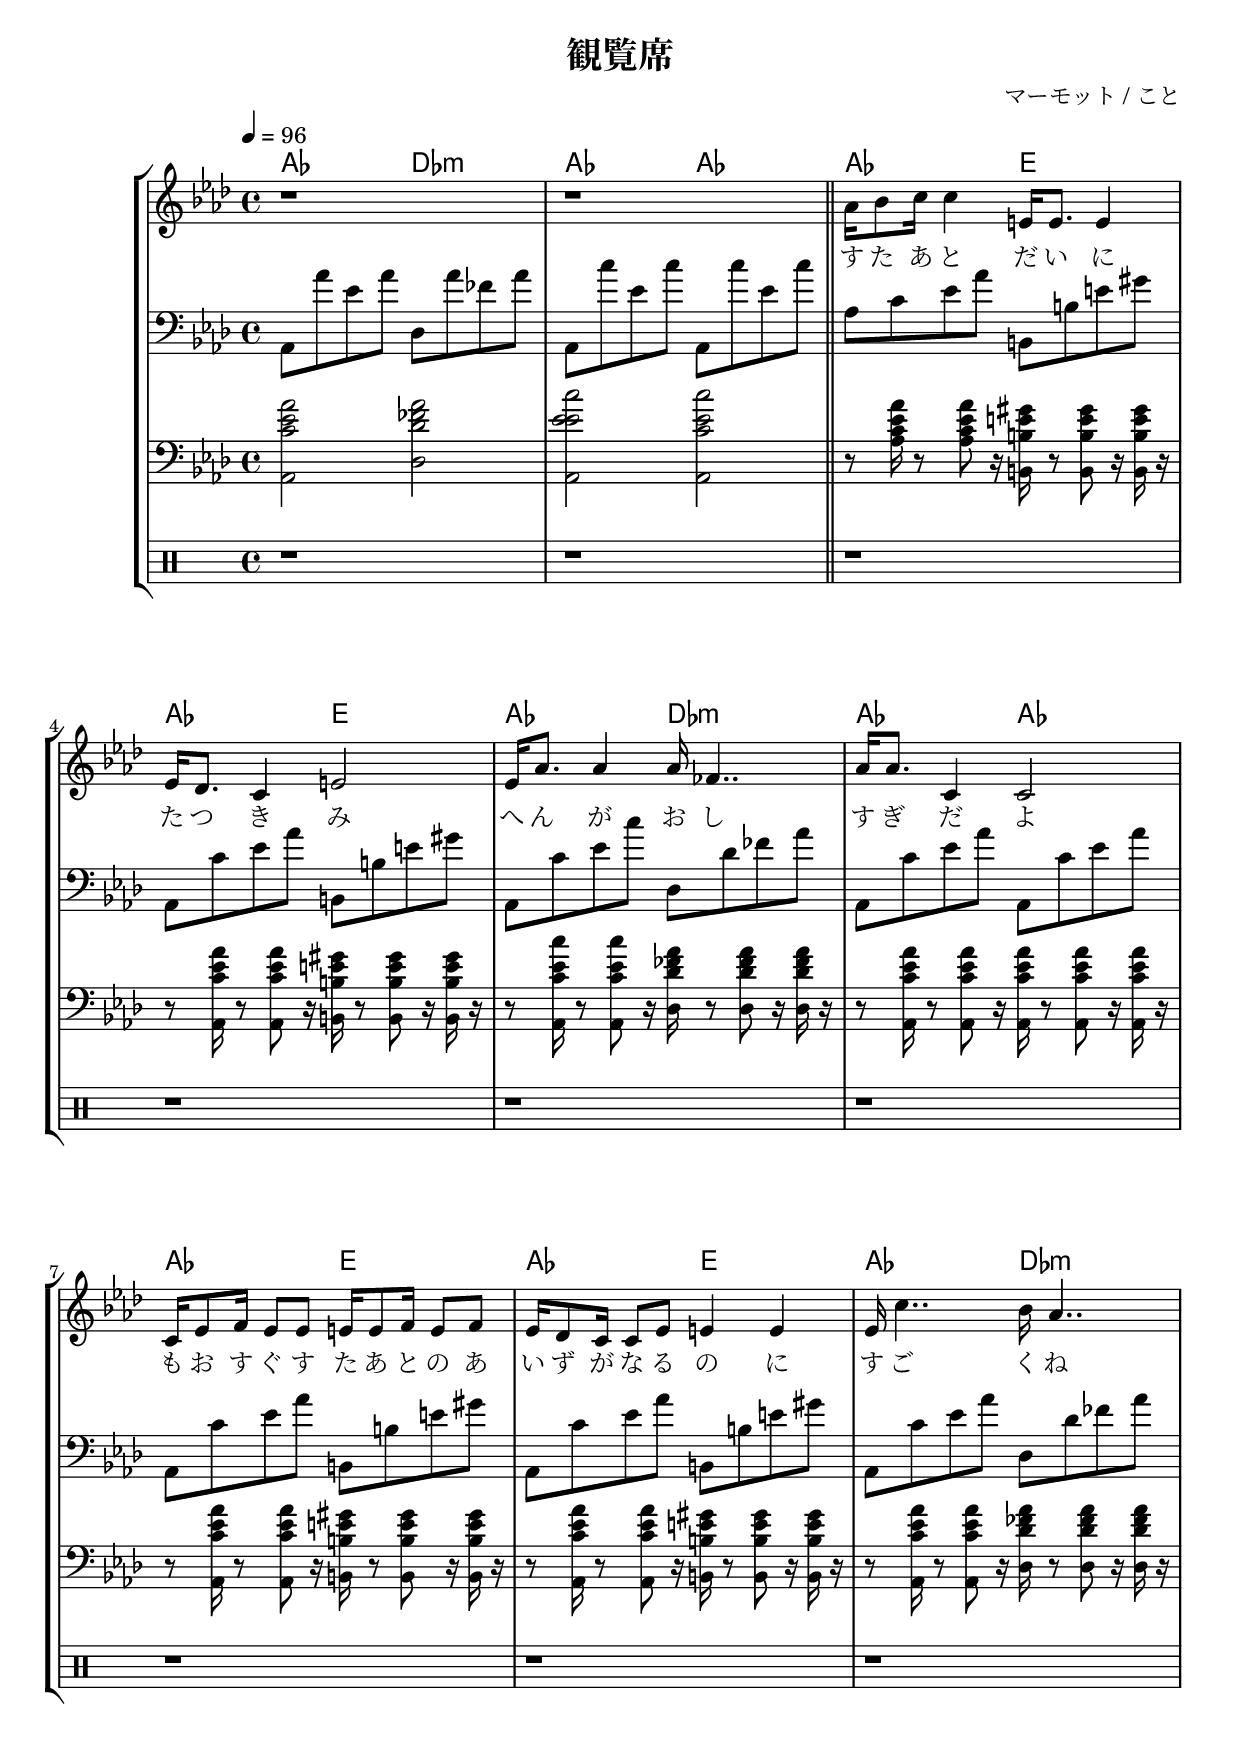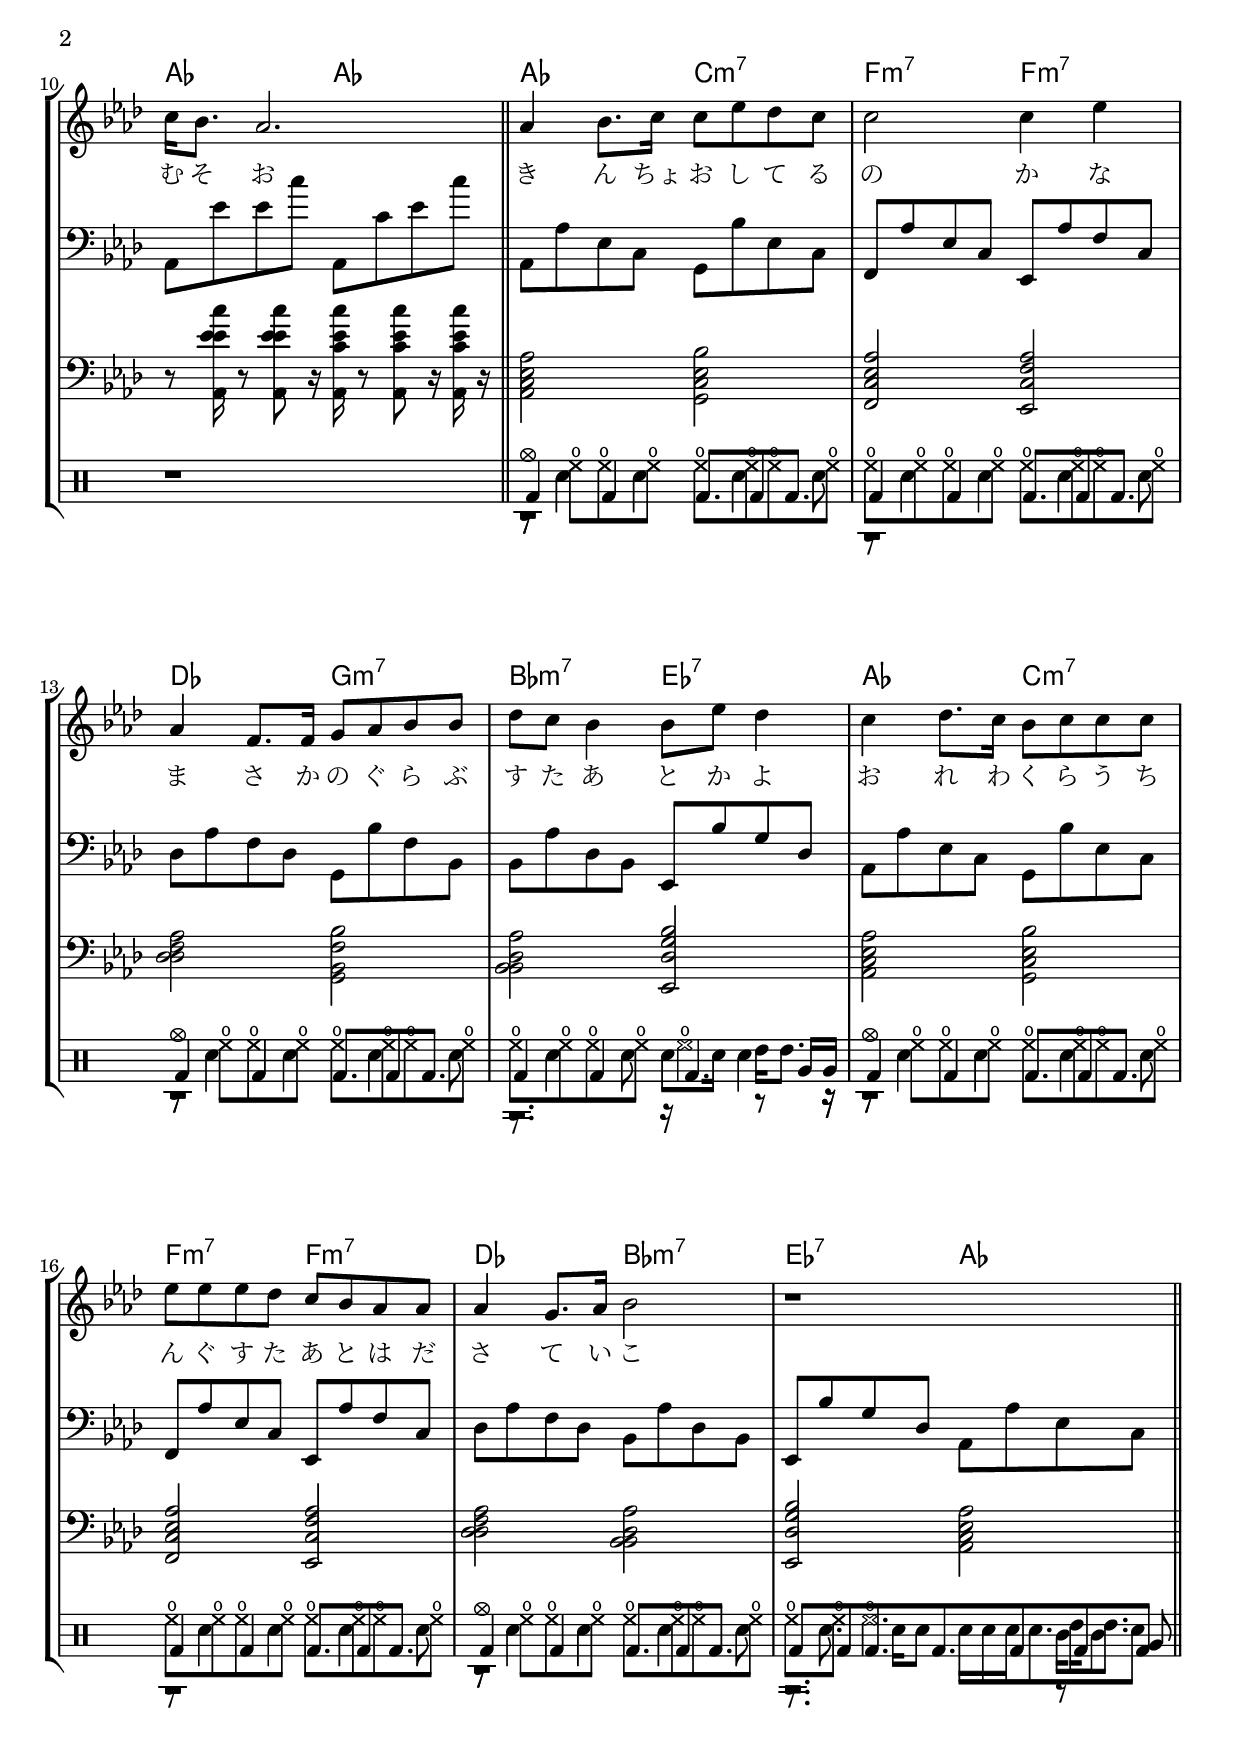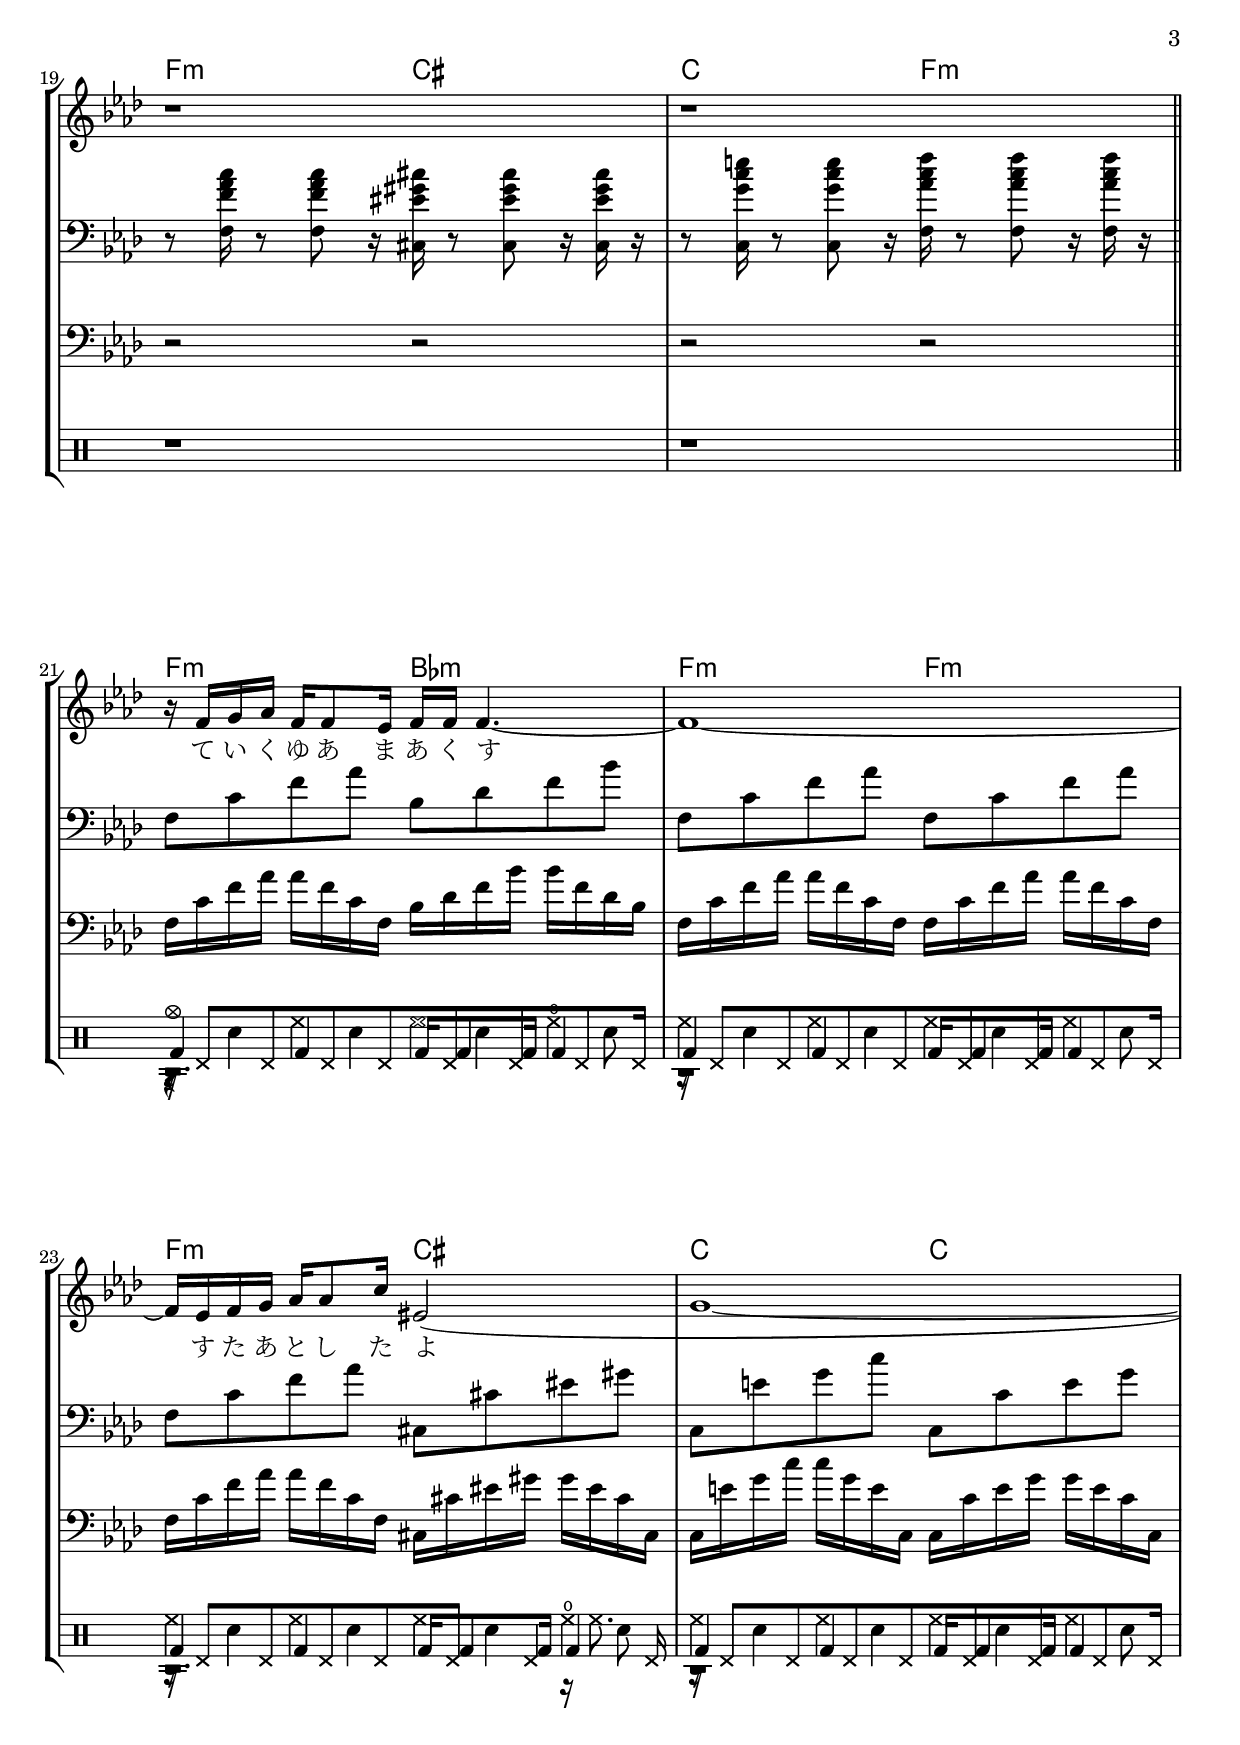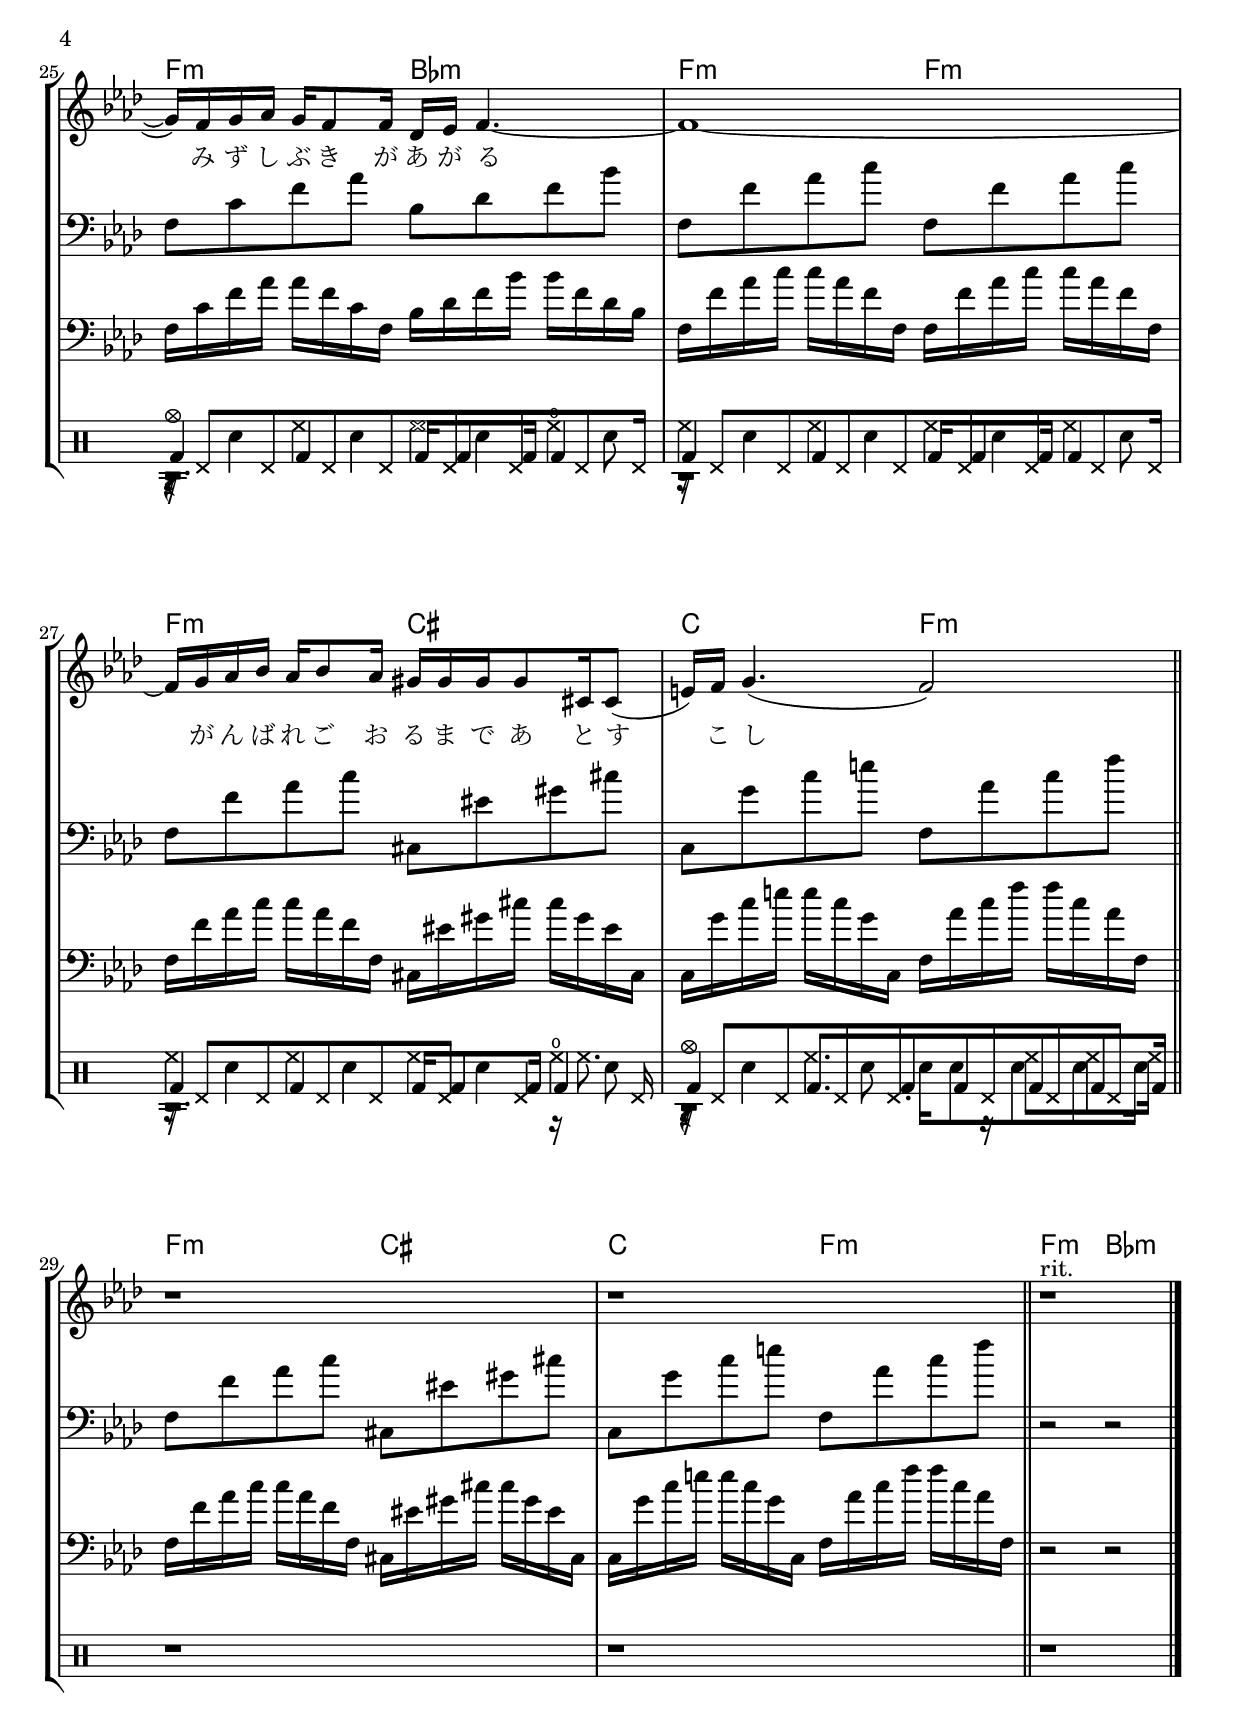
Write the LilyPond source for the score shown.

\version "2.12.1"

\header {
	title = \markup {観覧席}
	composer = \markup \center-column {"マーモット / こと"}
}

harmony = \chordmode {
	as2 des:m as as 

	as e as e as des:m as as as e as e as des:m as as 

	as c:min7 f:min7 f:min7 des g:min7 bes:min7 es:7 as c:min7 f:min7 f:min7 des bes:min7 es:7 as 

	f:m cis c f:m 

	f:m bes:m f:m f:m f:m cis c c f:m bes:m f:m f:m f:m cis c f:m 

	f:m cis c f:m 

	f:m bes:m 
}

melody = {
	\key as \major
	\tempo 4 = 96
	r1 | r1   
	\set Staff.midiInstrument = #"mmi0.42"
	 as'16  bes'8  c''16  c''4  e'16  e'8.  e'4 
	es'16  des'8.  c'4  e'2 
	es'16  as'8.  as'4  as'16  fes'4.. 
	as'16  as'8.  c'4  c'2 
	c'16  es'8  f'16  es'8  es'8  e'16  e'8  f'16  e'8  f'8 
	es'16  des'8  c'16  c'8  es'8  e'4  e'4 
	es'16  c''4..  bes'16  as'4.. 
	c''16  bes'8.  as'2.
	\set Staff.midiInstrument = #"mmi0.42"
	 as'4  bes'8.  c''16  c''8  es''8  des''8  c''8 
	c''2  c''4  es''4 
	as'4  f'8.  f'16  g'8  as'8  bes'8  bes'8 
	des''8  c''8  bes'4  bes'8  es''8  des''4 
	c''4  des''8.  c''16  bes'8  c''8  c''8  c''8 
	es''8  es''8  es''8  des''8  c''8  bes'8  as'8  as'8 
	as'4  g'8.  as'16  bes'2
	r1 	r1 | r1   
	\set Staff.midiInstrument = #"mmi0.42"
	r16 f'16  g'16  as'16  f'16  f'8  es'16  f'16  f'16  f'4.~ 
	f'1~ 
	f'16  es'16  f'16  g'16  as'16  as'8  c''16  eis'2 
	(g'1~ 
	g'16)  f'16  g'16  as'16  g'16  f'8  f'16  des'16  es'16  f'4.~ 
	f'1~ 
	f'16  g'16  as'16  bes'16  as'16  bes'8  as'16  gis'16  gis'16  gis'16  gis'8  cis'16  cis'8 
	(e'16)  f'16  g'4.  (f'2)
	r1 | r1   
	r1^"rit." \bar "|."
}

words = \lyricmode {
	
	す  た  あ  と  だ  い  に  た  つ  き  み  へ  ん  が  お  し  す  ぎ  だ  よ  も  お  す  ぐ  す  た  あ  と  の  あ  い  ず  が  な  る  の  に  す  ご  く  ね  む  そ  お  
	き  ん  ちょ  お  し  て  る  の  か  な  ま  さ  か  の  ぐ  ら  ぶ  す  た  あ  と  か  よ  お  れ  わ  く  ら  う  ち  ん  ぐ  す  た  あ  と  は  だ  さ  て  い  こ  
	
	て  い  く  ゆ  あ  ま  あ  く  す  す  た  あ  と  し  た  よ  み  ず  し  ぶ  き  が  あ  が  る  が  ん  ば  れ  ご  お  る  ま  で  あ  と  す  こ  し  
	
	
}

tempochange = {
	\tempo 4 = 96
	r1 | r1 \bar "||"
	\tempo 4 = 96
	r1 | r1 | r1 | r1 | r1 | r1 | r1 | r1 \bar "||"
	\tempo 4 = 96
	r1 | r1 | r1 | r1 | r1 | r1 | r1 | r1 \bar "||"
	\tempo 4 = 96
	r1 | r1 \bar "||"
	\tempo 4 = 96
	r1 | r1 | r1 | r1 | r1 | r1 | r1 | r1 \bar "||"
	\tempo 4 = 96
	r1 | r1 \bar "||"
	\tempo 4 = 96
	\tempo 4 = 72 r2 \tempo 4 = 64 r2 \bar "|."
}

mainacc = {
	\clef bass
	\set Staff.midiInstrument = #"Acoustic Guitar (nylon)"
	\key as \major
	\tempo 4 = 96
	as,8 as' es' as'
	des8 as' fes' as'
	as,8 c'' es' c''
	as,8 c'' es' c''
	\bar "||"

	\set Staff.midiInstrument = #"Acoustic Guitar (nylon)"
	as8 c'8 es'8 as'8
	b,8 b8 e'8 gis'8
	as,8 c'8 es'8 as'8
	b,8 b8 e'8 gis'8
	as,8 c'8 es'8 c''8
	des8 des'8 fes'8 as'8
	as,8 c'8 es'8 as'8
	as,8 c'8 es'8 as'8
	as,8 c'8 es'8 as'8
	b,8 b8 e'8 gis'8
	as,8 c'8 es'8 as'8
	b,8 b8 e'8 gis'8
	as,8 c'8 es'8 as'8
	des8 des'8 fes'8 as'8
	as,8 es'8 es'8 c''8
	as,8 c'8 es'8 c''8
	\bar "||"

	\set Staff.midiInstrument = #"Overdriven Guitar"
	as,8 as es c
	g,8 bes es c
	f,8 as es c
	es,8 as f c
	des8 as f des
	g,8 bes f bes,
	bes,8 as des bes,
	es,8 bes g des
	as,8 as es c
	g,8 bes es c
	f,8 as es c
	es,8 as f c
	des8 as f des
	bes,8 as des bes,
	es,8 bes g des
	as,8 as es c
	\bar "||"

	\set Staff.midiInstrument = #"FX 1 (rain)"
	r8 <f f' as' c''>16 r8 <f f' as' c''>8 r16
	<cis eis' gis' cis''>16 r8      <cis eis' gis' cis''>8 r16 <cis eis' gis' cis''>16 r16
	r8 <c g' c'' e''>16 r8 <c g' c'' e''>8 r16
	<f as' c'' f''>16 r8      <f as' c'' f''>8 r16 <f as' c'' f''>16 r16
	\bar "||"

	\set Staff.midiInstrument = #"FX 1 (rain)"
	f8 c'8 f'8 as'8
	bes8 des'8 f'8 bes'8
	f8 c'8 f'8 as'8
	f8 c'8 f'8 as'8
	f8 c'8 f'8 as'8
	cis8 cis'8 eis'8 gis'8
	c8 e'8 g'8 c''8
	c8 c'8 e'8 g'8
	f8 c'8 f'8 as'8
	bes8 des'8 f'8 bes'8
	f8 f'8 as'8 c''8
	f8 f'8 as'8 c''8
	f8 f'8 as'8 c''8
	cis8 eis'8 gis'8 cis''8
	c8 g'8 c''8 e''8
	f8 as'8 c''8 f''8
	\bar "||"

	\set Staff.midiInstrument = #"Acoustic Guitar (steel)"
	f8 f'8 as'8 c''8
	cis8 eis'8 gis'8 cis''8
	c8 g'8 c''8 e''8
	f8 as'8 c''8 f''8
	\bar "||"

	\set Staff.midiInstrument = #"Acoustic grand"
	r2
	r2
	\bar "|."
}

subacc = {
	\clef bass
	\set Staff.midiInstrument = #"Harmonica"
	\key as \major
	\tempo 4 = 96
	<as, c' es' as'>2
	<des des' fes' as'>2
	<as, es' es' c''>2
	<as, c' es' c''>2
	\bar "||"

	\set Staff.midiInstrument = #"Church organ"
	r8 <as c' es' as'>16 r8 <as c' es' as'>8 r16
	<b, b e' gis'>16 r8      <b, b e' gis'>8 r16 <b, b e' gis'>16 r16
	r8 <as, c' es' as'>16 r8 <as, c' es' as'>8 r16
	<b, b e' gis'>16 r8      <b, b e' gis'>8 r16 <b, b e' gis'>16 r16
	r8 <as, c' es' c''>16 r8 <as, c' es' c''>8 r16
	<des des' fes' as'>16 r8      <des des' fes' as'>8 r16 <des des' fes' as'>16 r16
	r8 <as, c' es' as'>16 r8 <as, c' es' as'>8 r16
	<as, c' es' as'>16 r8      <as, c' es' as'>8 r16 <as, c' es' as'>16 r16
	r8 <as, c' es' as'>16 r8 <as, c' es' as'>8 r16
	<b, b e' gis'>16 r8      <b, b e' gis'>8 r16 <b, b e' gis'>16 r16
	r8 <as, c' es' as'>16 r8 <as, c' es' as'>8 r16
	<b, b e' gis'>16 r8      <b, b e' gis'>8 r16 <b, b e' gis'>16 r16
	r8 <as, c' es' as'>16 r8 <as, c' es' as'>8 r16
	<des des' fes' as'>16 r8      <des des' fes' as'>8 r16 <des des' fes' as'>16 r16
	r8 <as, es' es' c''>16 r8 <as, es' es' c''>8 r16
	<as, c' es' c''>16 r8      <as, c' es' c''>8 r16 <as, c' es' c''>16 r16
	\bar "||"

	\set Staff.midiInstrument = #"Electric Bass (finger)"
	<as, c es as>2
	<g, c es bes>2
	<f, c es as>2
	<es, c f as>2
	<des des f as>2
	<g, bes, f bes>2
	<bes, bes, des as>2
	<es, des g bes>2
	<as, c es as>2
	<g, c es bes>2
	<f, c es as>2
	<es, c f as>2
	<des des f as>2
	<bes, bes, des as>2
	<es, des g bes>2
	<as, c es as>2
	\bar "||"

	\set Staff.midiInstrument = #"Acoustic grand"
	r2
	r2
	r2
	r2
	\bar "||"

	\set Staff.midiInstrument = #"FX 8 (sci-fi)"
	f16 c' f' as' as' f' c' f
	bes16 des' f' bes' bes' f' des' bes
	f16 c' f' as' as' f' c' f
	f16 c' f' as' as' f' c' f
	f16 c' f' as' as' f' c' f
	cis16 cis' eis' gis' gis' eis' cis' cis
	c16 e' g' c'' c'' g' e' c
	c16 c' e' g' g' e' c' c
	f16 c' f' as' as' f' c' f
	bes16 des' f' bes' bes' f' des' bes
	f16 f' as' c'' c'' as' f' f
	f16 f' as' c'' c'' as' f' f
	f16 f' as' c'' c'' as' f' f
	cis16 eis' gis' cis'' cis'' gis' eis' cis
	c16 g' c'' e'' e'' c'' g' c
	f16 as' c'' f'' f'' c'' as' f
	\bar "||"

	\set Staff.midiInstrument = #"Accordion"
	f16 f' as' c'' c'' as' f' f
	cis16 eis' gis' cis'' cis'' gis' eis' cis
	c16 g' c'' e'' e'' c'' g' c
	f16 as' c'' f'' f'' c'' as' f
	\bar "||"

	\set Staff.midiInstrument = #"Acoustic grand"
	r2
	r2
	\bar "|."
}

percA = {
	\drummode {
	r1 |r1 \bar "||"
	r1 |r1 |r1 |r1 |r1 |r1 |r1 |r1 \bar "||"
	r8 hho8 hho8 hho8 hho8 hho8 hho8 hho8  |hho8 hho8 hho8 hho8 hho8 hho8 hho8 hho8  |r8 hho8 hho8 hho8 hho8 hho8 hho8 hho8  |hho8 hho8 hho8 hho8 hho2  |r8 hho8 hho8 hho8 hho8 hho8 hho8 hho8  |hho8 hho8 hho8 hho8 hho8 hho8 hho8 hho8  |r8 hho8 hho8 hho8 hho8 hho8 hho8 hho8  |hho8 hho8 hho2.  \bar "||"
	r1 |r1 \bar "||"
	r2. hho4  |r1  |r2. hho4  |r1  |r2. hho4  |r1  |r2. hho4  |r1  \bar "||"
	r1 |r1 \bar "||"
	r1 \bar "|."
	}
}

percB = {
	\drummode {
	r1 |r1 \bar "||"
	r1 |r1 |r1 |r1 |r1 |r1 |r1 |r1 \bar "||"
	r8 sn4 sn4 sn4 sn8  |r8 sn4 sn4 sn4 sn8  |r8 sn4 sn4 sn4 sn8  |r8 sn4 sn8 sn8 sn16 sn4 r16  |r8 sn4 sn4 sn4 sn8  |r8 sn4 sn4 sn4 sn8  |r8 sn4 sn4 sn4 sn8  |r8 sn8. sn16 sn8 sn16 sn16 sn16 sn8. sn8  \bar "||"
	r1 |r1 \bar "||"
	r4 hh4 hh2  |hh4 hh4 hh4 hh4  |hh4 hh4 hh4 r16 hh8.  |hh4 hh4 hh4 hh4  |r4 hh4 hh2  |hh4 hh4 hh4 hh4  |hh4 hh4 hh4 r16 hh8.  |r4 hh4. r16 hh8 hh8 hh16  \bar "||"
	r1 |r1 \bar "||"
	r1 \bar "|."
	}
}

percC = {
	\drummode {
	r1 |r1 \bar "||"
	r1 |r1 |r1 |r1 |r1 |r1 |r1 |r1 \bar "||"
	bd4 bd4 bd8. bd8 bd8.  |bd4 bd4 bd8. bd8 bd8.  |bd4 bd4 bd8. bd8 bd8.  |bd4 bd4 r16 bd4. r16  |bd4 bd4 bd8. bd8 bd8.  |bd4 bd4 bd8. bd8 bd8.  |bd4 bd4 bd8. bd8 bd8.  |bd8 bd8 bd8. bd8. bd8 bd8 bd8  \bar "||"
	r1 |r1 \bar "||"
	r16 hhp8 hhp8 hhp8 hhp8 hhp8 hhp8 hhp8 hhp16  |r16 hhp8 hhp8 hhp8 hhp8 hhp8 hhp8 hhp8 hhp16  |r16 hhp8 hhp8 hhp8 hhp8 hhp8 hhp4 hhp16  |r16 hhp8 hhp8 hhp8 hhp8 hhp8 hhp8 hhp8 hhp16  |r16 hhp8 hhp8 hhp8 hhp8 hhp8 hhp8 hhp8 hhp16  |r16 hhp8 hhp8 hhp8 hhp8 hhp8 hhp8 hhp8 hhp16  |r16 hhp8 hhp8 hhp8 hhp8 hhp8 hhp4 hhp16  |r16 hhp8 hhp8 hhp8 hhp8. hhp8 hhp8 hhp8  \bar "||"
	r1 |r1 \bar "||"
	r1 \bar "|."
	}
}

percD = {
	\drummode {
	r1 |r1 \bar "||"
	r1 |r1 |r1 |r1 |r1 |r1 |r1 |r1 \bar "||"
	cymc1  |r1  |cymc1  |r1  |cymc1  |r1  |cymc1  |r1  \bar "||"
	r1 |r1 \bar "||"
	r8 sn4 sn4 sn4 sn8  |r8 sn4 sn4 sn4 sn8  |r8 sn4 sn4 sn4 sn8  |r8 sn4 sn4 sn4 sn8  |r8 sn4 sn4 sn4 sn8  |r8 sn4 sn4 sn4 sn8  |r8 sn4 sn4 sn4 sn8  |r8 sn4 sn8 sn16 sn8 sn8 sn8 sn16  \bar "||"
	r1 |r1 \bar "||"
	r1 \bar "|."
	}
}

percE = {
	\drummode {
	r1 |r1 \bar "||"
	r1 |r1 |r1 |r1 |r1 |r1 |r1 |r1 \bar "||"
	r1 |r1 |r1 |r2. tommh16 tommh8.  |r1 |r1 |r1 |r2. tommh16 tommh8.  \bar "||"
	r1 |r1 \bar "||"
	bd4 bd4 bd16 bd8 bd16 bd4  |bd4 bd4 bd16 bd8 bd16 bd4  |bd4 bd4 bd16 bd8 bd16 bd4  |bd4 bd4 bd16 bd8 bd16 bd4  |bd4 bd4 bd16 bd8 bd16 bd4  |bd4 bd4 bd16 bd8 bd16 bd4  |bd4 bd4 bd16 bd8 bd16 bd4  |bd4 bd8. bd8 bd8 bd8 bd8 bd16  \bar "||"
	r1 |r1 \bar "||"
	r1 \bar "|."
	}
}

percF = {
	\drummode {
	r1 | r1 \bar "||"
	r1 | r1 | r1 | r1 | r1 | r1 | r1 | r1 \bar "||"
	r1 |r1 |r1 |r2. r8 tomfh16 tomfh16  |r1 |r1 |r1 |r2. r8 tomfh8  \bar "||"
	r1 | r1 \bar "||"
	cymc1  |r1 |r1 |r1 |cymc1  |r1 |r1 |cymc1  \bar "||"
	r1 | r1 \bar "||"
	r1 \bar "|."
	}
}

percG = {
	\drummode {
	r1 | r1 \bar "||"
	r1 | r1 | r1 | r1 | r1 | r1 | r1 | r1 \bar "||"
	r1 |r1 |r1 |r1 |r1 |r1 |r1 |r2. tomml16 tomml8.  \bar "||"
	r1 | r1 \bar "||"
	r1 | r1 | r1 | r1 | r1 | r1 | r1 | r1 \bar "||"
	r1 | r1 \bar "||"
	r1 \bar "|."
	}
}

\score {
	<<
		\new StaffGroup <<
			\new ChordNames {\harmony}
			\new Voice = "melody" {\melody}
			\new Lyrics \lyricsto "melody" \words
			\new Staff = "mainacc" {\mainacc}
			\new Staff = "subacc" {\subacc}
			\new DrumStaff <<
				\new DrumVoice {\percA}
				\new DrumVoice {\percB}
				\new DrumVoice {\percC}
				\new DrumVoice {\percD}
				\new DrumVoice {\percE}
				\new DrumVoice {\percF}
				\new DrumVoice {\percG}
			>>
		>>
	>>
	\layout { }
}
